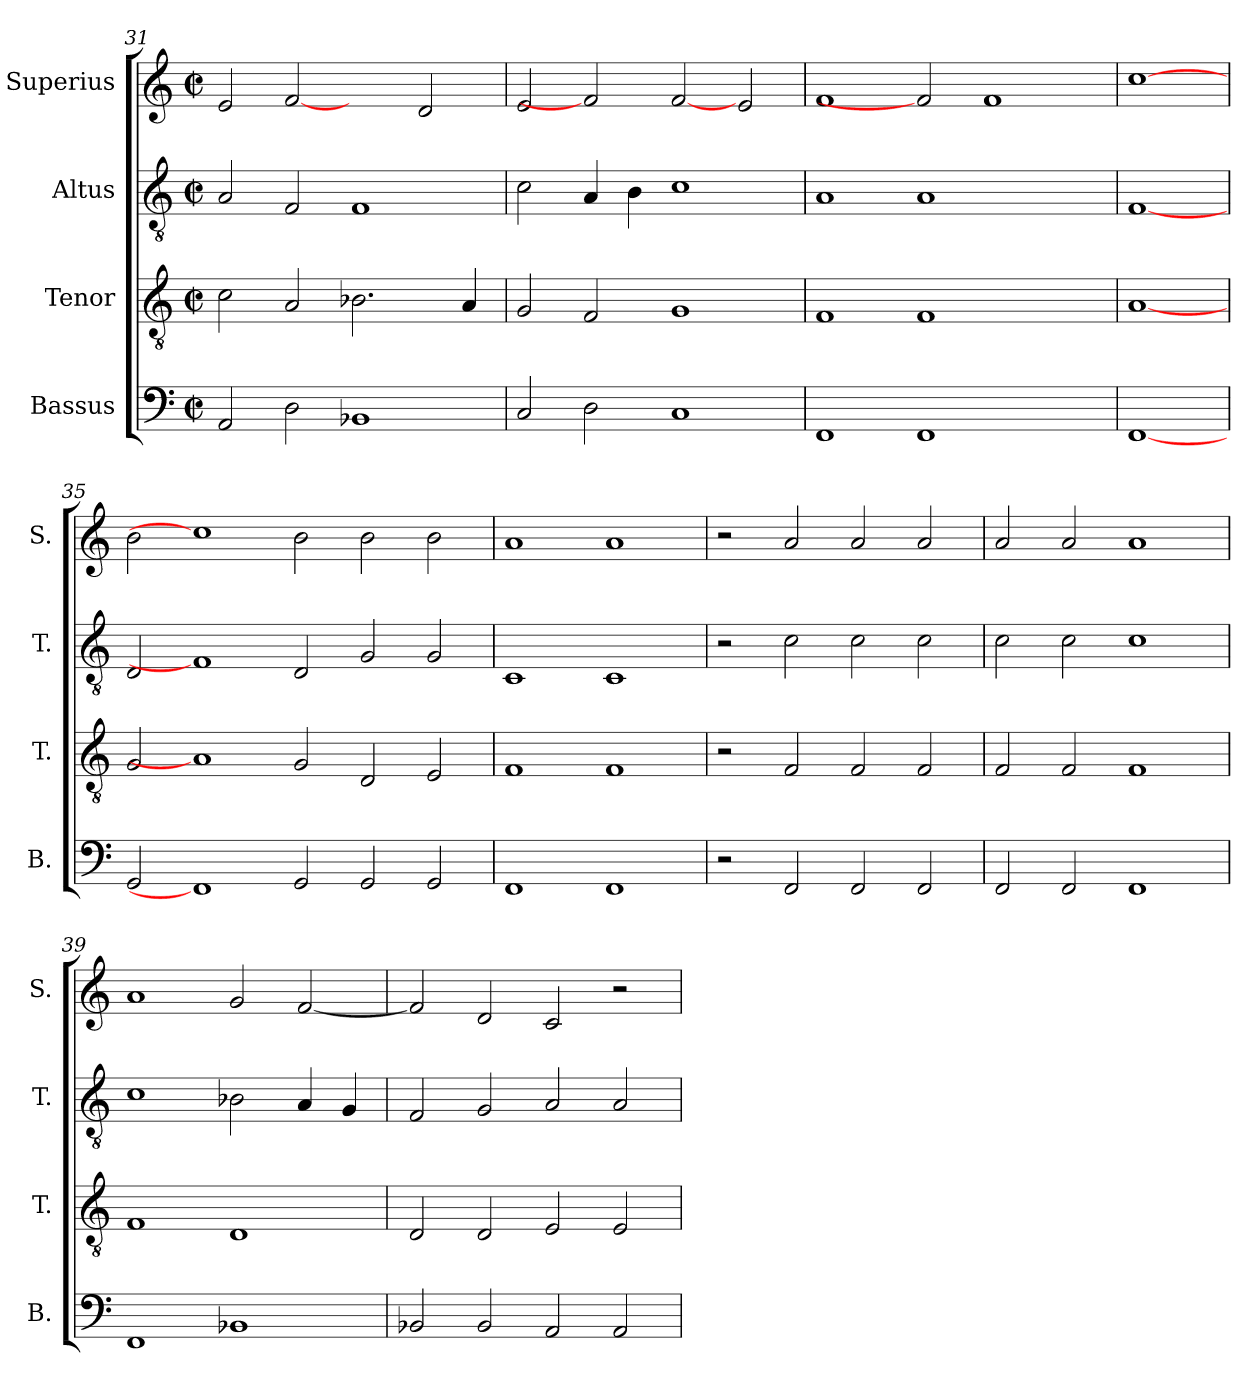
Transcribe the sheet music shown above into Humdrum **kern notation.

**kern	**kern	**kern	**kern
*part4	*part3	*part2	*part1
*staff4	*staff3	*staff2	*staff1
*I"Bassus	*I"Tenor	*I"Altus	*I"Superius
*I'B.	*I'T.	*I'T.	*I'S.
!!LO:PB:g=z
*clefF4	*clefGv2	*clefGv2	*clefG2
*	*ITrd7c12	*ITrd7c12	*
*k[]	*k[]	*k[]	*k[]
*C:	*C:	*C:	*C:
*M2/2	*M2/2	*M2/2	*M2/2
*met(c|)	*met(c|)	*met(c|)	*met(c|)
=31	=31	=31	=31
2AAi/	2Ci\	2AAi/	2ei/
2Di\	2AAi/	2FFi/	[2fi
1BB-Xi	2.BB-Xi\	1FFi	2ryy
.	.	.	2di/
.	4AAi/	.	.
=32	=32	=32	=32
2Ci/	2GGi/	2Ci\	2ei/
2Di\	2FFi/	4AAi/	2fi]
.	.	4BBi\	.
1Ci	1GGi	1Ci	[2fi
.	.	.	2ei/
=33	=33	=33	=33
1FFi	1FFi	1AAi	1fi
1FFi	1FFi	1AAi	2fi]
.	.	.	1fi
2ryy	2ryy	2ryy	.
=34	=34	=34	=34
[1FFi	[1AAi	[1FFi	[1cci
=35	=35	=35	=35
2GGi/	2GGi/	2DDi/	2bi\
1FFi]	1AAi]	1FFi]	1cci]
2GGi/	2GGi/	2DDi/	2bi\
2GGi/	2DDi/	2GGi/	2bi\
2GGi/	2EEi/	2GGi/	2bi\
=36	=36	=36	=36
1FFi	1FFi	1CCi	1ai
1FFi	1FFi	1CCi	1ai
!!LO:LB:g=z
=37	=37	=37	=37
2r	2r	2r	2r
2FFi/	2FFi/	2Ci\	2ai/
2FFi/	2FFi/	2Ci\	2ai/
2FFi/	2FFi/	2Ci\	2ai/
=38	=38	=38	=38
2FFi/	2FFi/	2Ci\	2ai/
2FFi/	2FFi/	2Ci\	2ai/
1FFi	1FFi	1Ci	1ai
=39	=39	=39	=39
1FFi	1FFi	1Ci	1ai
1BB-Xi	1DDi	2BB-Xi\	2gi/
.	.	4AAi/	[<2fi/
.	.	4GGi/	.
=40	=40	=40	=40
2BB-Xi/	2DDi/	2FFi/	2fi/]
2BB-i/	2DDi/	2GGi/	2di/
2AAi/	2EEi/	2AAi/	2ci/
2AAi/	2EEi/	2AAi/	2r
=	=	=	=
*-	*-	*-	*-
